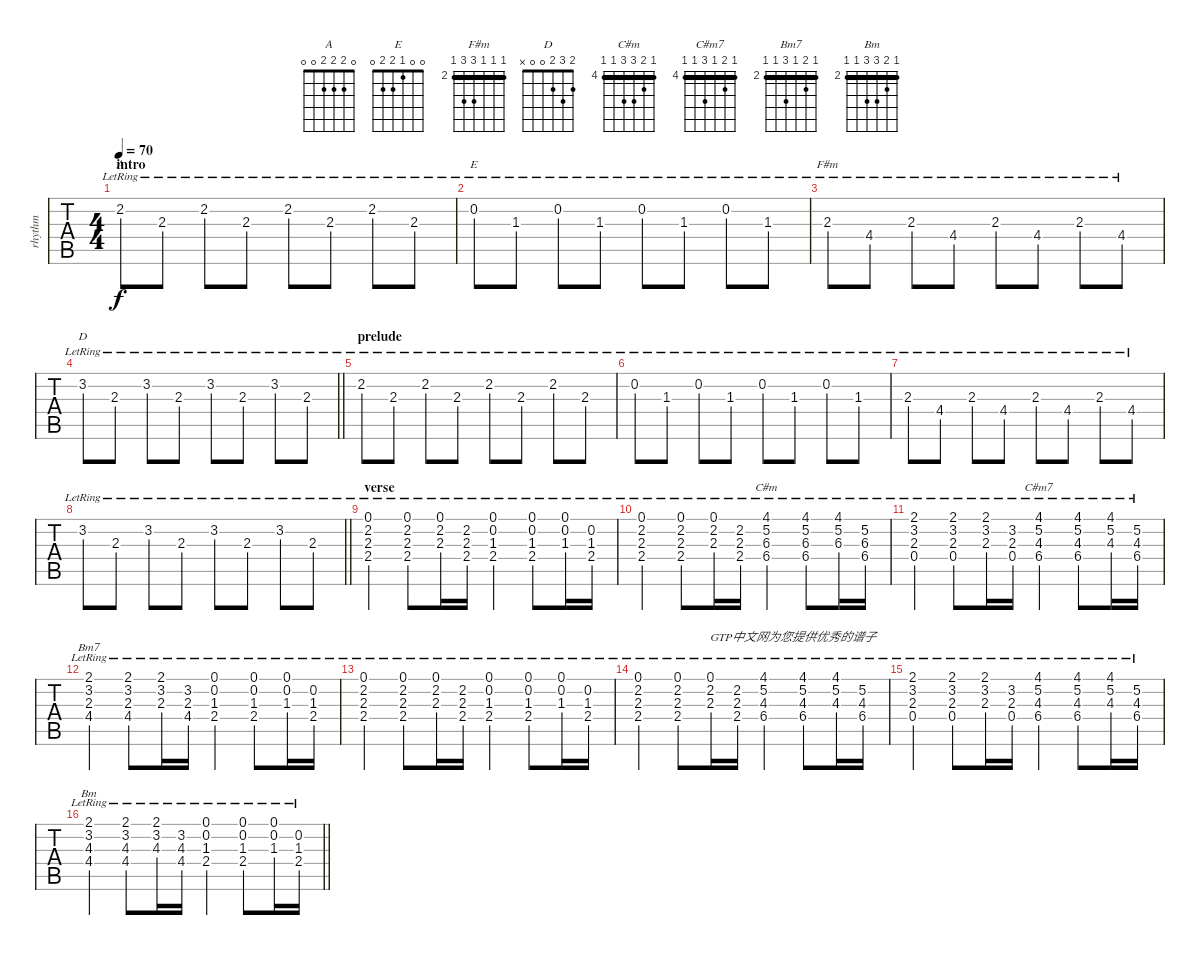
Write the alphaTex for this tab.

\track ("rhythm" "rhythm") {instrument acousticguitarsteel}
\staff {tabs}
\tuning (E4 B3 G3 D3 A2 E2) {hide}
\chord ("A" 0 2 2 2 0 0)
\chord ("E" 0 0 1 2 2 0)
\chord ("F#m" 2 2 2 4 4 2) {firstfret 2 barre 2}
\chord ("D" 2 3 2 0 0 x)
\chord ("C#m" 4 5 6 6 4 4) {firstfret 4 barre 4}
\chord ("C#m7" 4 5 4 6 4 4) {firstfret 4 barre 4}
\chord ("Bm7" 2 3 2 4 2 2) {firstfret 2 barre 2}
\chord ("Bm" 2 3 4 4 2 2) {firstfret 2 barre 2}
\ts (4 4)
\section ("" "intro")
\tempo 70
\clef g2
\ks c
2.2{lr}.8{ch "A" dy f instrument acousticguitarsteel} 2.3{lr}.8 2.2{lr}.8 2.3{lr}.8 2.2{lr}.8 2.3{lr}.8 2.2{lr}.8 2.3{lr}.8 |
0.2{lr}.8{ch "E"} 1.3{lr}.8 0.2{lr}.8 1.3{lr}.8 0.2{lr}.8 1.3{lr}.8 0.2{lr}.8 1.3{lr}.8 |
2.3{lr}.8{ch "F#m"} 4.4{lr}.8 2.3{lr}.8 4.4{lr}.8 2.3{lr}.8 4.4{lr}.8 2.3{lr}.8 4.4{lr}.8 |
\barLineRight lightlight
3.2{lr}.8{ch "D"} 2.3{lr}.8 3.2{lr}.8 2.3{lr}.8 3.2{lr}.8 2.3{lr}.8 3.2{lr}.8 2.3{lr}.8 |
\section ("" "prelude")
2.2{lr}.8 2.3{lr}.8 2.2{lr}.8 2.3{lr}.8 2.2{lr}.8 2.3{lr}.8 2.2{lr}.8 2.3{lr}.8 |
0.2{lr}.8 1.3{lr}.8 0.2{lr}.8 1.3{lr}.8 0.2{lr}.8 1.3{lr}.8 0.2{lr}.8 1.3{lr}.8 |
2.3{lr}.8 4.4{lr}.8 2.3{lr}.8 4.4{lr}.8 2.3{lr}.8 4.4{lr}.8 2.3{lr}.8 4.4{lr}.8 |
\barLineRight lightlight
3.2{lr}.8 2.3{lr}.8 3.2{lr}.8 2.3{lr}.8 3.2{lr}.8 2.3{lr}.8 3.2{lr}.8 2.3{lr}.8 |
\section ("" "verse")
(0.1{lr} 2.2{lr} 2.3{lr} 2.4{lr}).4 (0.1{lr} 2.2{lr} 2.3{lr} 2.4{lr}).8 (0.1{lr} 2.2{lr} 2.3{lr}).16 (2.2{lr} 2.3{lr} 2.4{lr}).16 (0.1{lr} 0.2{lr} 1.3{lr} 2.4{lr}).4 (0.1{lr} 0.2{lr} 1.3{lr} 2.4{lr}).8 (0.1{lr} 0.2{lr} 1.3{lr}).16 (0.2{lr} 1.3{lr} 2.4{lr}).16 |
(0.1{lr} 2.2{lr} 2.3{lr} 2.4{lr}).4 (0.1{lr} 2.2{lr} 2.3{lr} 2.4{lr}).8 (0.1{lr} 2.2{lr} 2.3{lr}).16 (2.2{lr} 2.3{lr} 2.4{lr}).16 (4.1{lr} 5.2{lr} 6.3{lr} 6.4{lr}).4{ch "C#m"} (4.1{lr} 5.2{lr} 6.3{lr} 6.4{lr}).8 (4.1{lr} 5.2{lr} 6.3{lr}).16 (5.2{lr} 6.3{lr} 6.4{lr}).16 |
(2.1{lr} 3.2{lr} 2.3{lr} 0.4{lr}).4 (2.1{lr} 3.2{lr} 2.3{lr} 0.4{lr}).8 (2.1{lr} 3.2{lr} 2.3{lr}).16 (3.2{lr} 2.3{lr} 0.4{lr}).16 (4.1{lr} 5.2{lr} 4.3{lr} 6.4{lr}).4{ch "C#m7"} (4.1{lr} 5.2{lr} 4.3{lr} 6.4{lr}).8 (4.1{lr} 5.2{lr} 4.3{lr}).16 (5.2{lr} 4.3{lr} 6.4{lr}).16 |
(2.1{lr} 3.2{lr} 2.3{lr} 4.4{lr}).4{ch "Bm7"} (2.1{lr} 3.2{lr} 2.3{lr} 4.4{lr}).8 (2.1{lr} 3.2{lr} 2.3{lr}).16 (3.2{lr} 2.3{lr} 4.4{lr}).16 (0.1{lr} 0.2{lr} 1.3{lr} 2.4{lr}).4 (0.1{lr} 0.2{lr} 1.3{lr} 2.4{lr}).8 (0.1{lr} 0.2{lr} 1.3{lr}).16 (0.2{lr} 1.3{lr} 2.4{lr}).16 |
(0.1{lr} 2.2{lr} 2.3{lr} 2.4{lr}).4 (0.1{lr} 2.2{lr} 2.3{lr} 2.4{lr}).8 (0.1{lr} 2.2{lr} 2.3{lr}).16 (2.2{lr} 2.3{lr} 2.4{lr}).16 (0.1{lr} 0.2{lr} 1.3{lr} 2.4{lr}).4 (0.1{lr} 0.2{lr} 1.3{lr} 2.4{lr}).8 (0.1{lr} 0.2{lr} 1.3{lr}).16 (0.2{lr} 1.3{lr} 2.4{lr}).16 |
(0.1{lr} 2.2{lr} 2.3{lr} 2.4{lr}).4 (0.1{lr} 2.2{lr} 2.3{lr} 2.4{lr}).8 (0.1{lr} 2.2{lr} 2.3{lr}).16{txt "GTP中文网为您提供优秀的谱子"} (2.2{lr} 2.3{lr} 2.4{lr}).16 (4.1{lr} 5.2{lr} 4.3{lr} 6.4{lr}).4 (4.1{lr} 5.2{lr} 4.3{lr} 6.4{lr}).8 (4.1{lr} 5.2{lr} 4.3{lr}).16 (5.2{lr} 4.3{lr} 6.4{lr}).16 |
(2.1{lr} 3.2{lr} 2.3{lr} 0.4{lr}).4 (2.1{lr} 3.2{lr} 2.3{lr} 0.4{lr}).8 (2.1{lr} 3.2{lr} 2.3{lr}).16 (3.2{lr} 2.3{lr} 0.4{lr}).16 (4.1{lr} 5.2{lr} 4.3{lr} 6.4{lr}).4 (4.1{lr} 5.2{lr} 4.3{lr} 6.4{lr}).8 (4.1{lr} 5.2{lr} 4.3{lr}).16 (5.2{lr} 4.3{lr} 6.4{lr}).16 |
\barLineRight lightlight
(2.1{lr} 3.2{lr} 4.3{lr} 4.4{lr}).4{ch "Bm"} (2.1{lr} 3.2{lr} 4.3{lr} 4.4{lr}).8 (2.1{lr} 3.2{lr} 4.3{lr}).16 (3.2{lr} 4.3{lr} 4.4{lr}).16 (0.1{lr} 0.2{lr} 1.3{lr} 2.4{lr}).4 (0.1{lr} 0.2{lr} 1.3{lr} 2.4{lr}).8 (0.1{lr} 0.2{lr} 1.3{lr}).16 (0.2{lr} 1.3{lr} 2.4{lr}).16
